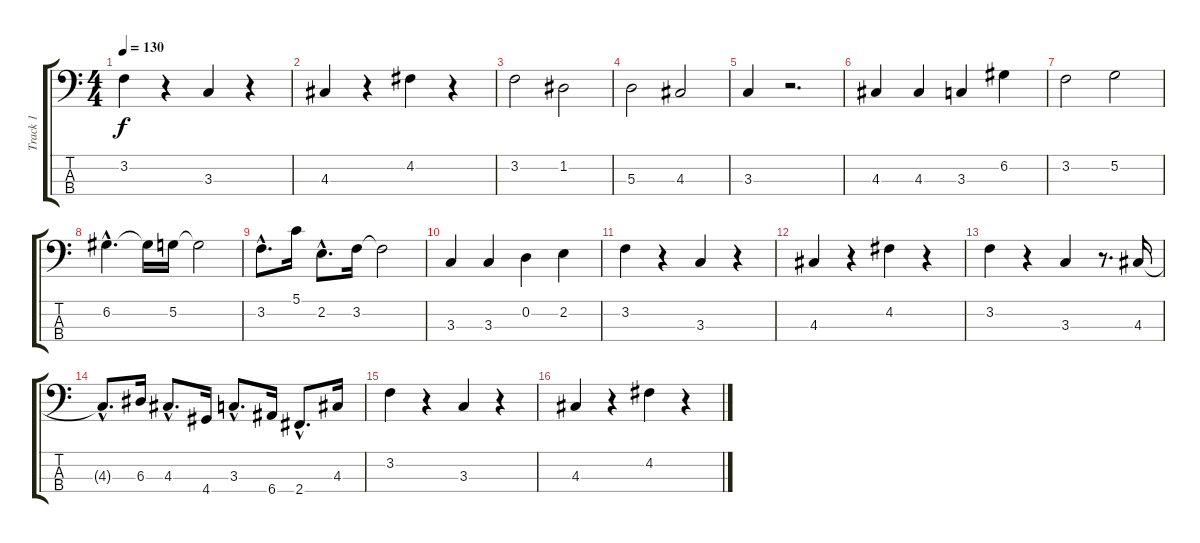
\track ("Track 1" "Track 1") {instrument electricbassfinger}
\staff {score tabs}
\tuning (G2 D2 A1 E1) {hide}
\ts (4 4)
\tempo 130
\clef f4
\ks c
3.2.4{dy f} r.4 3.3.4 r.4 |
4.3.4 r.4 4.2.4 r.4 |
3.2.2 1.2.2 |
5.3.2 4.3.2 |
3.3.4 r.2{d} |
4.3.4 4.3.4 3.3.4 6.2.4 |
3.2.2 5.2.2 |
6.2{hac}.4{d} 6.2{t}.16 5.2.16 5.2{t}.2 |
3.2{hac}.8{d} 5.1.16 2.2{hac}.8{d} 3.2.16 3.2{t}.2 |
3.3.4 3.3.4 0.2.4 2.2.4 |
3.2.4 r.4 3.3.4 r.4 |
4.3.4 r.4 4.2.4 r.4 |
3.2.4 r.4 3.3.4 r.8{d} 4.3.16 |
4.3{hac t}.8{d} 6.3.16 4.3{hac}.8{d} 4.4.16 3.3{hac}.8{d} 6.4.16 2.4{hac}.8{d} 4.3.16 |
3.2.4 r.4 3.3.4 r.4 |
4.3.4 r.4 4.2.4 r.4
